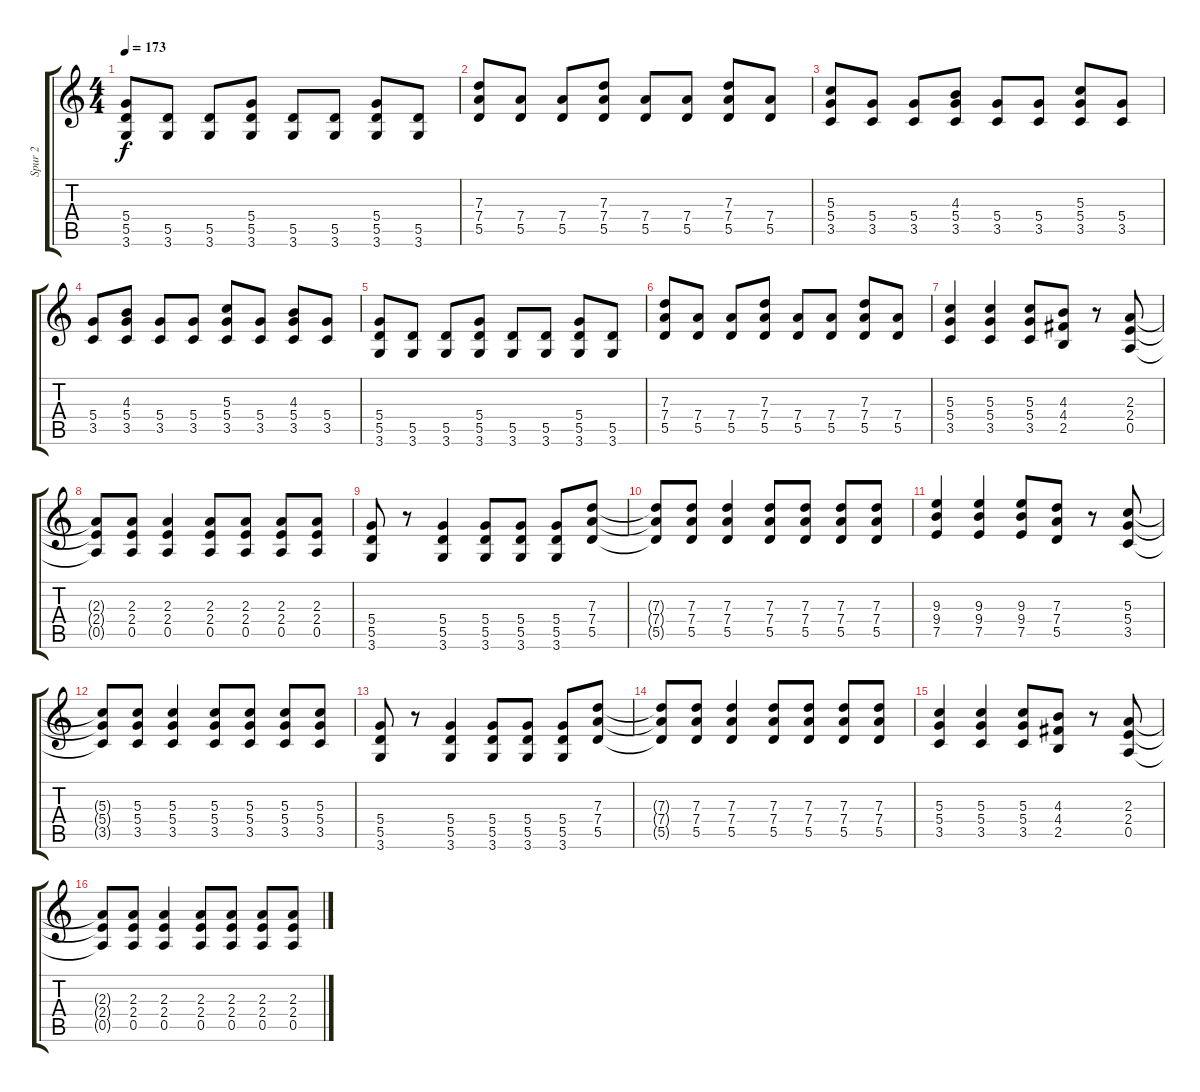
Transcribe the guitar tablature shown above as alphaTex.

\track ("Spur 2" "Spur 2") {instrument distortionguitar}
\staff {score tabs}
\tuning (E4 B3 G3 D3 A2 E2) {hide}
\ts (4 4)
\tempo 173
\clef g2
\ks c
(5.4 5.5 3.6).8{dy f} (5.5 3.6).8 (5.5 3.6).8 (5.4 5.5 3.6).8 (5.5 3.6).8 (5.5 3.6).8 (5.4 5.5 3.6).8 (5.5 3.6).8 |
(7.3 7.4 5.5).8 (7.4 5.5).8 (7.4 5.5).8 (7.3 7.4 5.5).8 (7.4 5.5).8 (7.4 5.5).8 (7.3 7.4 5.5).8 (7.4 5.5).8 |
(5.3 5.4 3.5).8 (5.4 3.5).8 (5.4 3.5).8 (4.3 5.4 3.5).8 (5.4 3.5).8 (5.4 3.5).8 (5.3 5.4 3.5).8 (5.4 3.5).8 |
(5.4 3.5).8 (4.3 5.4 3.5).8 (5.4 3.5).8 (5.4 3.5).8 (5.3 5.4 3.5).8 (5.4 3.5).8 (4.3 5.4 3.5).8 (5.4 3.5).8 |
(5.4 5.5 3.6).8 (5.5 3.6).8 (5.5 3.6).8 (5.4 5.5 3.6).8 (5.5 3.6).8 (5.5 3.6).8 (5.4 5.5 3.6).8 (5.5 3.6).8 |
(7.3 7.4 5.5).8 (7.4 5.5).8 (7.4 5.5).8 (7.3 7.4 5.5).8 (7.4 5.5).8 (7.4 5.5).8 (7.3 7.4 5.5).8 (7.4 5.5).8 |
(5.3 5.4 3.5).4 (5.3 5.4 3.5).4 (5.3 5.4 3.5).8 (4.3 4.4 2.5).8 r.8 (2.3 2.4 0.5).8 |
(2.3{t} 2.4{t} 0.5{t}).8 (2.3 2.4 0.5).8 (2.3 2.4 0.5).4 (2.3 2.4 0.5).8 (2.3 2.4 0.5).8 (2.3 2.4 0.5).8 (2.3 2.4 0.5).8 |
(5.4 5.5 3.6).8 r.8 (5.4 5.5 3.6).4 (5.4 5.5 3.6).8 (5.4 5.5 3.6).8 (5.4 5.5 3.6).8 (7.3 7.4 5.5).8 |
(7.3{t} 7.4{t} 5.5{t}).8 (7.3 7.4 5.5).8 (7.3 7.4 5.5).4 (7.3 7.4 5.5).8 (7.3 7.4 5.5).8 (7.3 7.4 5.5).8 (7.3 7.4 5.5).8 |
(9.3 9.4 7.5).4 (9.3 9.4 7.5).4 (9.3 9.4 7.5).8 (7.3 7.4 5.5).8 r.8 (5.3 5.4 3.5).8 |
(5.3{t} 5.4{t} 3.5{t}).8 (5.3 5.4 3.5).8 (5.3 5.4 3.5).4 (5.3 5.4 3.5).8 (5.3 5.4 3.5).8 (5.3 5.4 3.5).8 (5.3 5.4 3.5).8 |
(5.4 5.5 3.6).8 r.8 (5.4 5.5 3.6).4 (5.4 5.5 3.6).8 (5.4 5.5 3.6).8 (5.4 5.5 3.6).8 (7.3 7.4 5.5).8 |
(7.3{t} 7.4{t} 5.5{t}).8 (7.3 7.4 5.5).8 (7.3 7.4 5.5).4 (7.3 7.4 5.5).8 (7.3 7.4 5.5).8 (7.3 7.4 5.5).8 (7.3 7.4 5.5).8 |
(5.3 5.4 3.5).4 (5.3 5.4 3.5).4 (5.3 5.4 3.5).8 (4.3 4.4 2.5).8 r.8 (2.3 2.4 0.5).8 |
(2.3{t} 2.4{t} 0.5{t}).8 (2.3 2.4 0.5).8 (2.3 2.4 0.5).4 (2.3 2.4 0.5).8 (2.3 2.4 0.5).8 (2.3 2.4 0.5).8 (2.3 2.4 0.5).8
